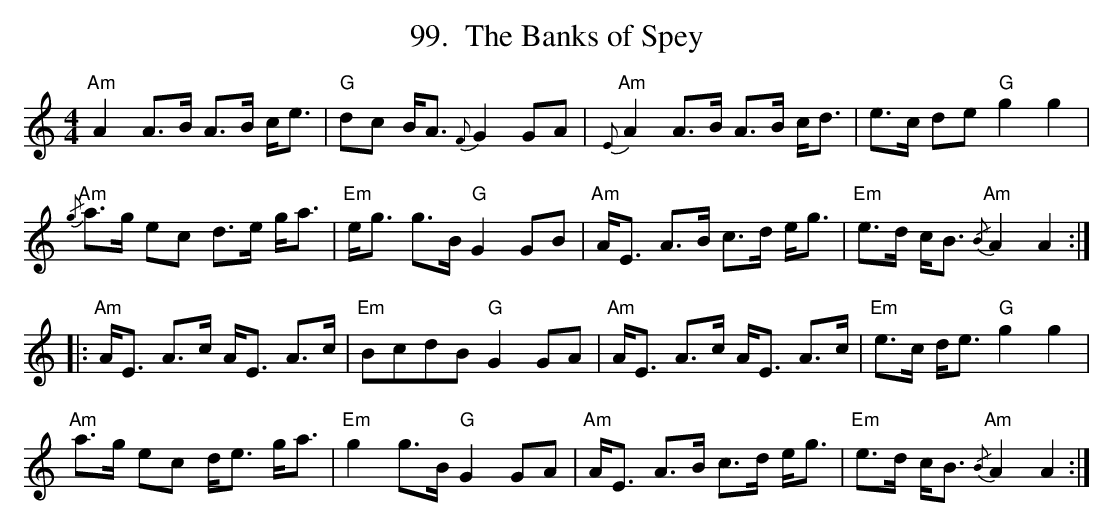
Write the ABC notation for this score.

X:1
T:Banks of Spey, The
M:4/4
L:1/8
K:C
"Am"A2A3/B/ A3/B/ c/e3/|"G"dc B<A{F}G2GA|"Am"{E}A2A>B A>B c<d|e>c de"G"g2g2|
"Am"{/g}a>g ec d>e g<a|"Em"e<g g>B"G"G2GB|"Am"A<E A>B c>d e<g|"Em"e>d c<B"Am"{/B}A2A2:|
|:"Am"A<E A>c A<E A>c|"Em"BcdB "G"G2GA|"Am"A<E A>c A<E A>c|"Em"e>c d<e"G"g2g2|
"Am"a>g ec d<e g<a|"Em"g2g>B"G"G2GA|"Am"A<E A>B c>d e<g|"Em"e>d c<B"Am"{/B}A2A2:|
